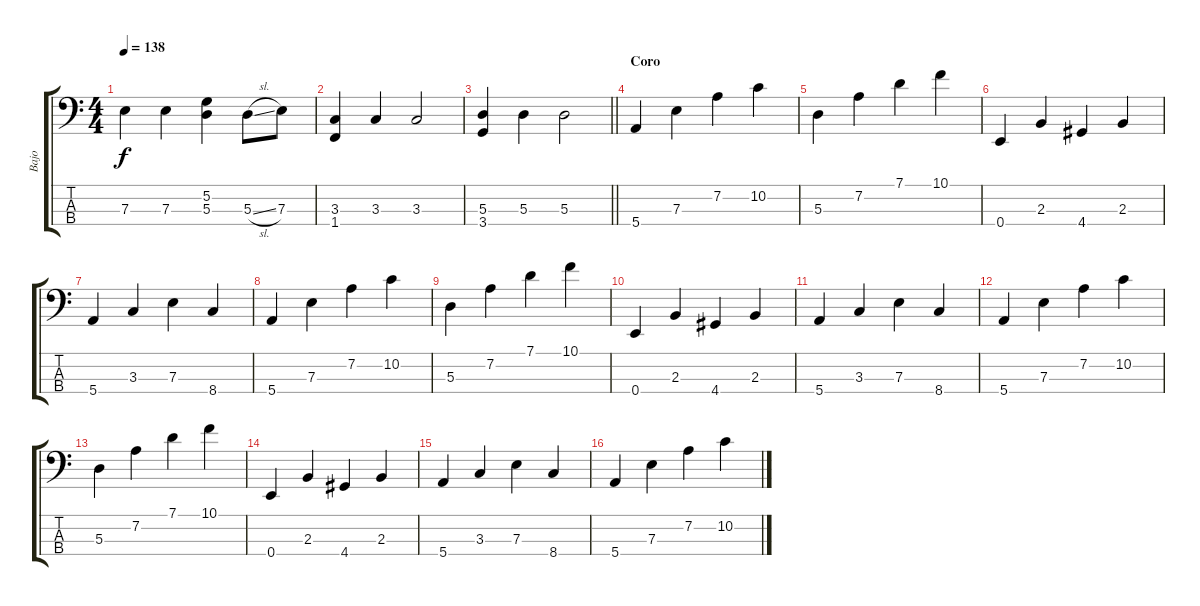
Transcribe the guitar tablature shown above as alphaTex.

\track ("Bajo" "Bajo") {instrument electricbassfinger}
\staff {score tabs}
\tuning (G2 D2 A1 E1) {hide}
\ts (4 4)
\tempo 138
\clef f4
\ks c
7.3.4{dy f} 7.3.4 (5.2 5.3).4 5.3{sl}.8 7.3.8 |
(3.3 1.4).4 3.3.4 3.3.2 |
\barLineRight lightlight
(5.3 3.4).4 5.3.4 5.3.2 |
\section ("" "Coro")
5.4.4 7.3.4 7.2.4 10.2.4 |
5.3.4 7.2.4 7.1.4 10.1.4 |
0.4.4 2.3.4 4.4.4 2.3.4 |
5.4.4 3.3.4 7.3.4 8.4.4 |
5.4.4 7.3.4 7.2.4 10.2.4 |
5.3.4 7.2.4 7.1.4 10.1.4 |
0.4.4 2.3.4 4.4.4 2.3.4 |
5.4.4 3.3.4 7.3.4 8.4.4 |
5.4.4 7.3.4 7.2.4 10.2.4 |
5.3.4 7.2.4 7.1.4 10.1.4 |
0.4.4 2.3.4 4.4.4 2.3.4 |
5.4.4 3.3.4 7.3.4 8.4.4 |
5.4.4 7.3.4 7.2.4 10.2.4
